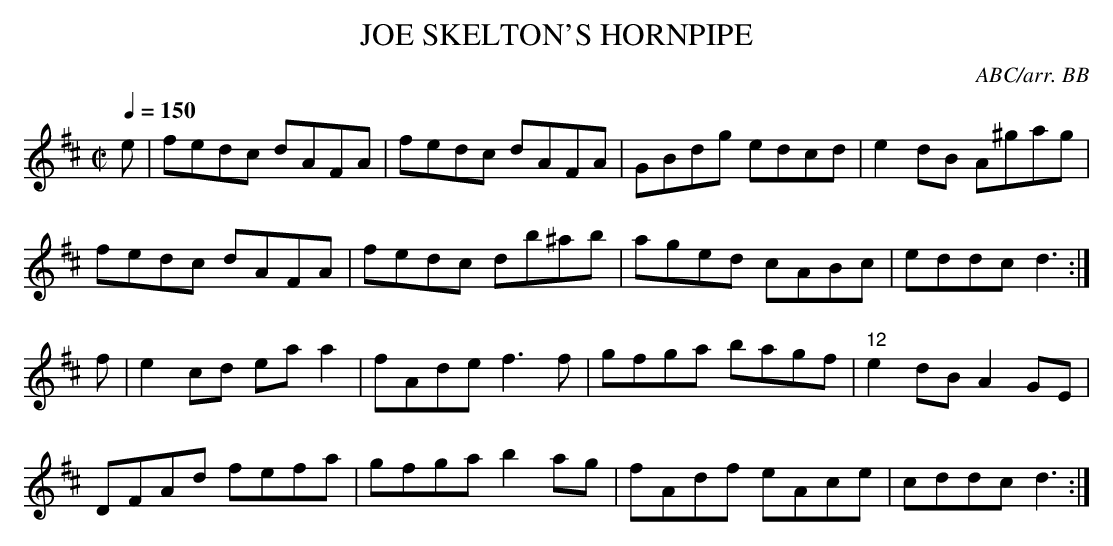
X:1
T:JOE SKELTON'S HORNPIPE
C:ABC/arr. BB
L:1/8
M:C|
Q:1/4=150
K:D
e|fedc dAFA|fedc dAFA|GBdg edcd|e2dB A^gag|
fedc dAFA|fedc db^ab|aged cABc|eddc d3:|
f|e2 cd ea a2|fAde f3 f|gfga bagf|"12"e2dB A2GE|
DFAd fefa|gfga b2 ag|fAdf eAce|cddc d3:|
